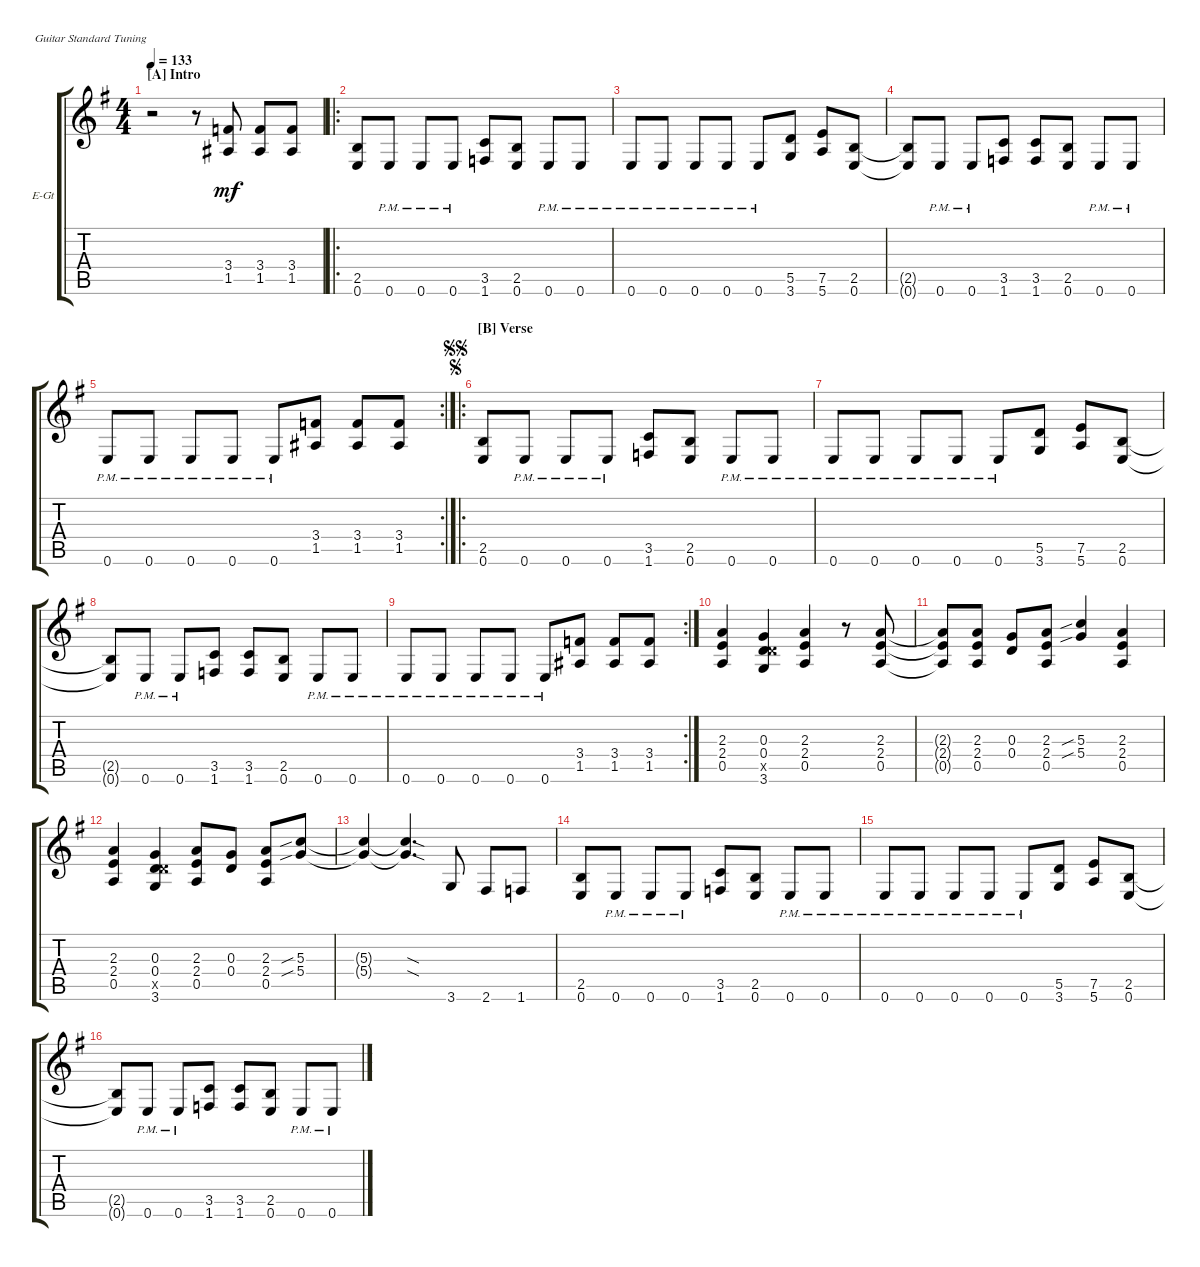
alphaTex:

\bracketExtendMode groupsimilarinstruments
\firstSystemTrackNameOrientation horizontal
\otherSystemsTrackNameOrientation horizontal
\track ("Gtr 1" "E-Gt") {instrument acousticgrandpiano}
\staff {score tabs}
\tuning (E4 B3 G3 D3 A2 E2)
\displaytranspose 12
\ts (4 4)
\section ("A" "Intro")
\tempo 133
\clef g2
\ks g
r.2{dy mf instrument acousticgrandpiano} r.8 (3.4 1.5).8 (3.4 1.5).8 (3.4 1.5).8 |
\ro
(2.5 0.6).8 0.6{pm}.8 0.6{pm}.8 0.6{pm}.8 (3.5 1.6).8 (2.5 0.6).8 0.6{pm}.8 0.6{pm}.8 |
0.6{pm}.8 0.6{pm}.8 0.6{pm}.8 0.6{pm}.8 0.6{pm}.8 (5.5 3.6).8 (7.5 5.6).8 (2.5 0.6).8 |
(2.5{t} 0.6{t}).8 0.6{pm}.8 0.6{pm}.8 (3.5 1.6).8 (3.5 1.6).8 (2.5 0.6).8 0.6{pm}.8 0.6{pm}.8 |
\rc 2
0.6{pm}.8 0.6{pm}.8 0.6{pm}.8 0.6{pm}.8 0.6{pm}.8 (3.4 1.5).8 (3.4 1.5).8 (3.4 1.5).8 |
\ro
\section ("B" "Verse")
\jump segno
\jump segnosegno
(2.5 0.6).8 0.6{pm}.8 0.6{pm}.8 0.6{pm}.8 (3.5 1.6).8 (2.5 0.6).8 0.6{pm}.8 0.6{pm}.8 |
0.6{pm}.8 0.6{pm}.8 0.6{pm}.8 0.6{pm}.8 0.6{pm}.8 (5.5 3.6).8 (7.5 5.6).8 (2.5 0.6).8 |
(2.5{t} 0.6{t}).8 0.6{pm}.8 0.6{pm}.8 (3.5 1.6).8 (3.5 1.6).8 (2.5 0.6).8 0.6{pm}.8 0.6{pm}.8 |
\rc 2
0.6{pm}.8 0.6{pm}.8 0.6{pm}.8 0.6{pm}.8 0.6{pm}.8 (3.4 1.5).8 (3.4 1.5).8 (3.4 1.5).8 |
(2.3 2.4 0.5).4 (0.3 0.4 5.5{x} 3.6).4 (2.3 2.4 0.5).4 r.8 (2.3 2.4 0.5).8 |
(2.3{t} 2.4{t} 0.5{t}).8 (2.3 2.4 0.5).8 (0.3 0.4).8 (2.3 2.4 0.5).8 (5.3{sib} 5.4{sib}).4 (2.3 2.4 0.5).4 |
(2.3 2.4 0.5).4 (0.3 0.4 5.5{x} 3.6).4 (2.3 2.4 0.5).8 (0.3 0.4).8 (2.3 2.4 0.5).8 (5.3{sib} 5.4{sib}).8 |
(5.3{t} 5.4{t}).4 (5.3{sod t} 5.4{sod t}).4{d} 3.6.8 2.6.8 1.6.8 |
(2.5 0.6).8 0.6{pm}.8 0.6{pm}.8 0.6{pm}.8 (3.5 1.6).8 (2.5 0.6).8 0.6{pm}.8 0.6{pm}.8 |
0.6{pm}.8 0.6{pm}.8 0.6{pm}.8 0.6{pm}.8 0.6{pm}.8 (5.5 3.6).8 (7.5 5.6).8 (2.5 0.6).8 |
(2.5{t} 0.6{t}).8 0.6{pm}.8 0.6{pm}.8 (3.5 1.6).8 (3.5 1.6).8 (2.5 0.6).8 0.6{pm}.8 0.6{pm}.8
